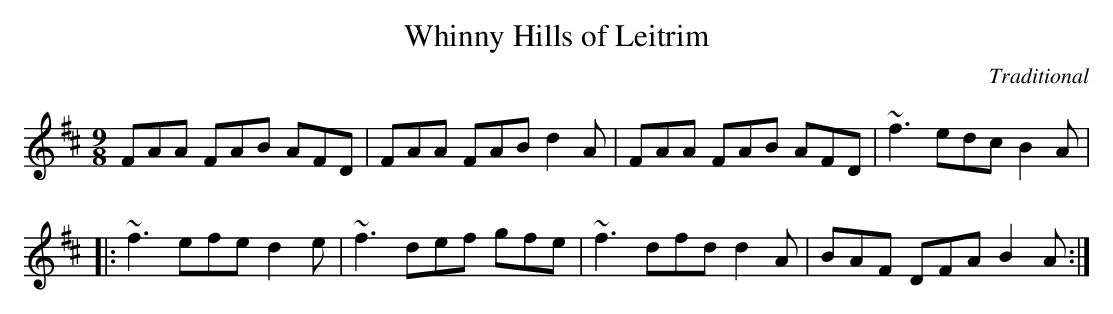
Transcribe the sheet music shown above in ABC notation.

X:1
T:Whinny Hills of Leitrim
M:9/8
L:1/8
C:Traditional
K:D
FAA FAB AFD|FAA FAB d2A|FAA FAB AFD|~f3 edc B2A|
|:~f3 efe d2e|~f3 def gfe|~f3 dfd d2A|BAF DFA B2A:|
